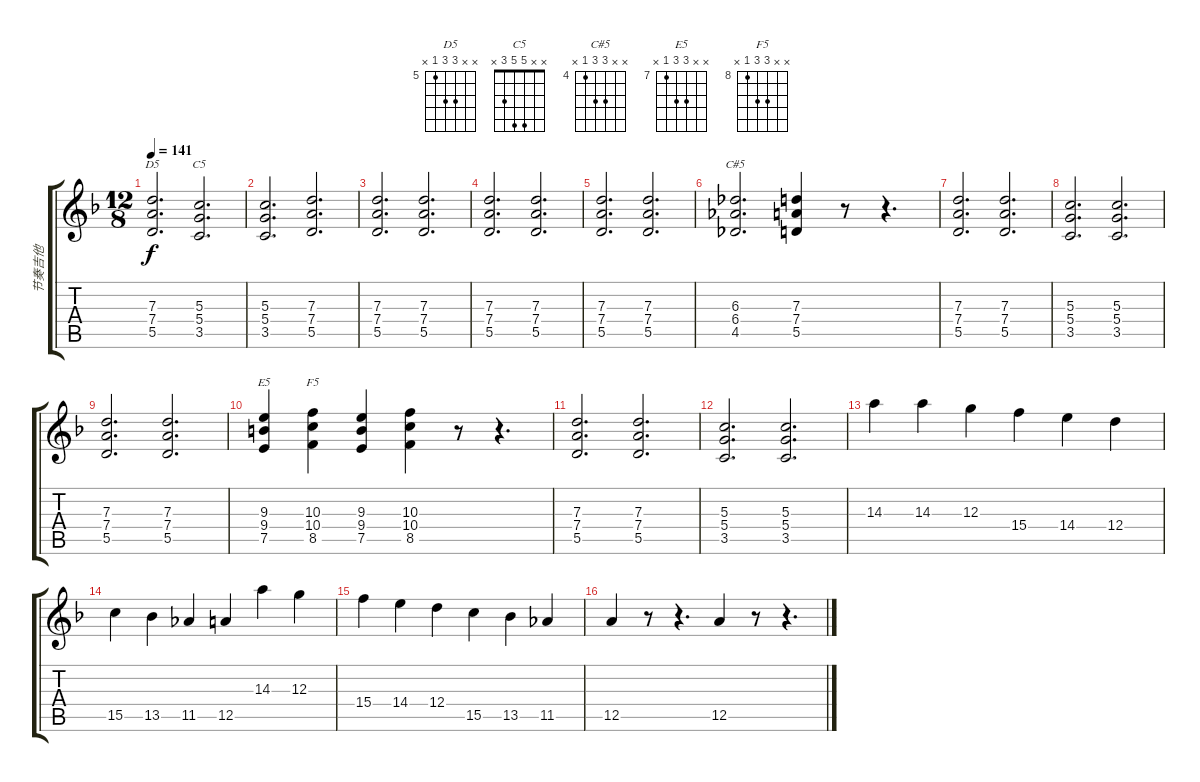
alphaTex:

\track ("节奏吉他" "节奏吉他") {instrument electricguitarjazz}
\staff {score tabs}
\tuning (E4 B3 G3 D3 A2 E2) {hide}
\chord ("D5" x x 7 7 5 x) {firstfret 5}
\chord ("C5" x x 5 5 3 x)
\chord ("C#5" x x 6 6 4 x) {firstfret 4}
\chord ("E5" x x 9 9 7 x) {firstfret 7}
\chord ("F5" x x 10 10 8 x) {firstfret 8}
\ts (12 8)
\tempo 141
\clef g2
\ks f
(7.3 7.4 5.5).2{d ch "D5" dy f} (5.3 5.4 3.5).2{d ch "C5"} |
(5.3 5.4 3.5).2{d} (7.3 7.4 5.5).2{d} |
(7.3 7.4 5.5).2{d} (7.3 7.4 5.5).2{d} |
(7.3 7.4 5.5).2{d} (7.3 7.4 5.5).2{d} |
(7.3 7.4 5.5).2{d} (7.3 7.4 5.5).2{d} |
(6.3 6.4 4.5).2{d ch "C#5"} (7.3 7.4 5.5).4 r.8 r.4{d} |
(7.3 7.4 5.5).2{d} (7.3 7.4 5.5).2{d} |
(5.3 5.4 3.5).2{d} (5.3 5.4 3.5).2{d} |
(7.3 7.4 5.5).2{d} (7.3 7.4 5.5).2{d} |
(9.3 9.4 7.5).4{ch "E5"} (10.3 10.4 8.5).4{ch "F5"} (9.3 9.4 7.5).4 (10.3 10.4 8.5).4 r.8 r.4{d} |
(7.3 7.4 5.5).2{d} (7.3 7.4 5.5).2{d} |
(5.3 5.4 3.5).2{d} (5.3 5.4 3.5).2{d} |
14.3.4 14.3.4 12.3.4 15.4.4 14.4.4 12.4.4 |
15.5.4 13.5.4 11.5.4 12.5.4 14.3.4 12.3.4 |
15.4.4 14.4.4 12.4.4 15.5.4 13.5.4 11.5.4 |
12.5.4 r.8 r.4{d} 12.5.4 r.8 r.4{d}
